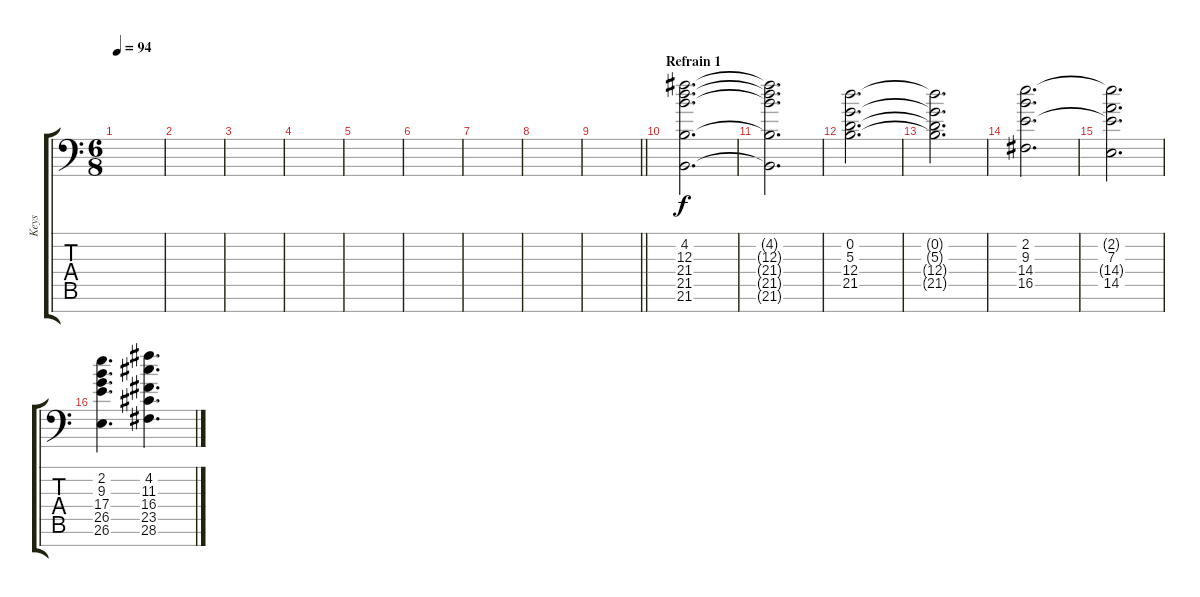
\track ("Keys" "Keys") {instrument choiraahs}
\staff {score tabs}
\tuning (D6 D5 D4 D3 D2 D1 D0) {hide}
\ts (6 8)
\tempo 94
\clef f4
\ks c
|
|
|
|
|
|
|
|
\barLineRight lightlight
|
\section ("" "Refrain 1")
(4.2 12.3 21.4 21.5 21.6).2{d dy f} |
(4.2{t} 12.3{t} 21.4{t} 21.5{t} 21.6{t}).2{d} |
(0.2 5.3 12.4 21.5).2{d} |
(0.2{t} 5.3{t} 12.4{t} 21.5{t}).2{d} |
(2.2 9.3 14.4 16.5).2{d} |
(2.2{t} 7.3 14.4{t} 14.5).2{d} |
(2.2 9.3 17.4 26.5 26.6).4{d} (4.2 11.3 16.4 23.5 28.6).4{d}
